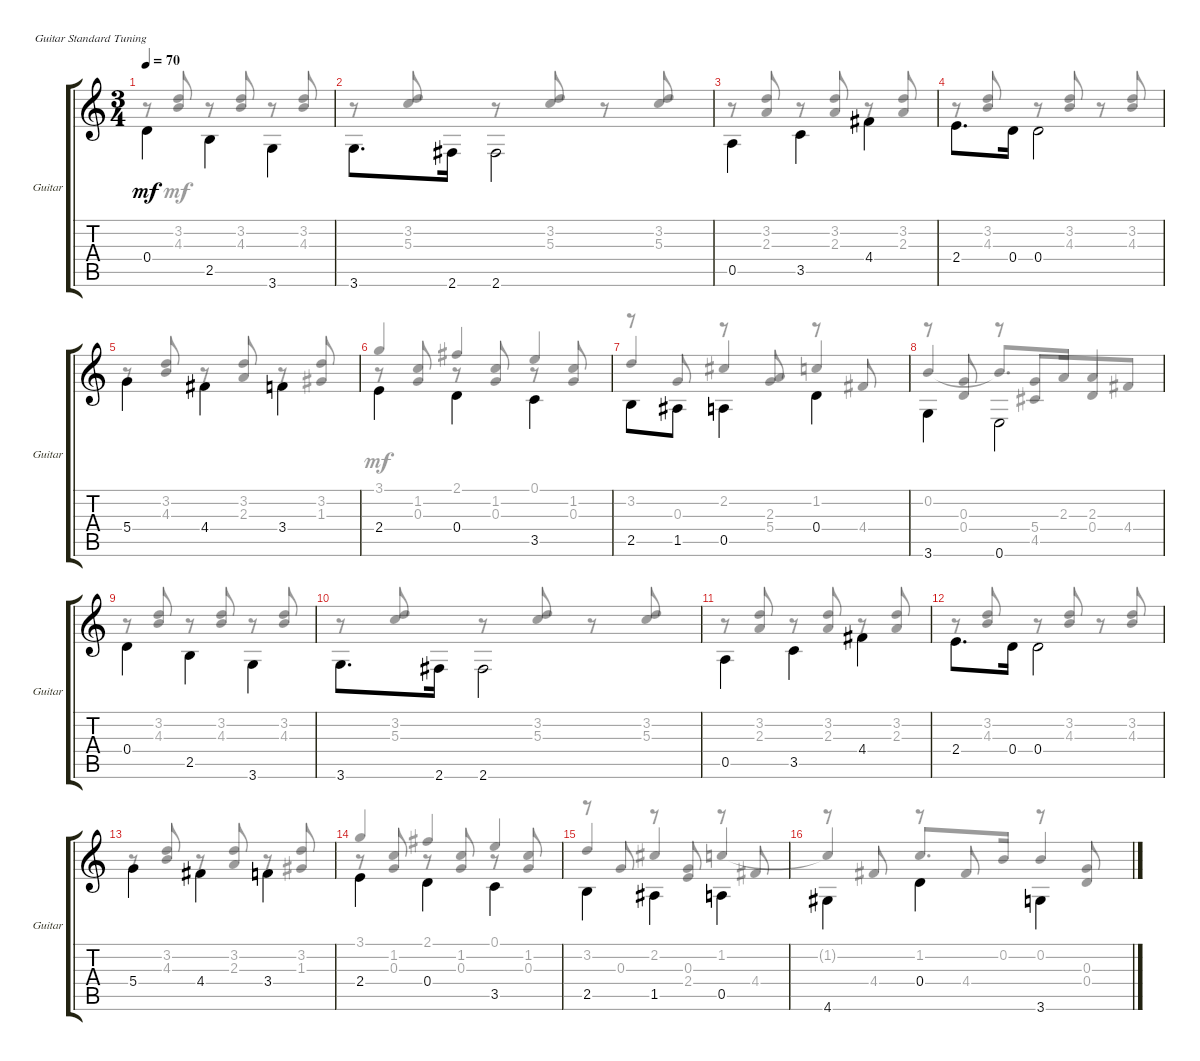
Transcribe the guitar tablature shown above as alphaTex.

\defaultSystemsLayout 4
\bracketExtendMode groupsimilarinstruments
\useSystemSignSeparator
\singleTrackTrackNamePolicy allsystems
\multiTrackTrackNamePolicy allsystems
\firstSystemTrackNameOrientation horizontal
\otherSystemsTrackNameOrientation horizontal
\track ("Guitar" "Guitar") {instrument acousticguitarsteel}
\staff {score tabs}
\tuning (E4 B3 G3 D3 A2 E2)
\voice
\ts (3 4)
\tempo 70
\clef g2
\scale
1.11728
\ks c
0.4.4{dy mf beam invert} 2.5.4{beam invert} 3.6.4{beam invert} |
\scale
0.960908 3.6.8{d beam invert} 2.6.16 2.6.2{beam invert} |
\scale
0.960908 0.5.4{beam invert} 3.5.4{beam invert} 4.4.4{beam invert} |
\scale
0.960908 2.4.8{d beam invert} 0.4.16 0.4.2{beam invert} |
\scale
1.11728 5.4.4{beam invert} 4.4.4{beam invert} 3.4.4{beam invert} |
\scale
0.960908 2.4.4{beam invert} 0.4.4{beam invert} 3.5.4{beam invert} |
\scale
0.960908 2.5.8{beam invert} 1.5.8 0.5.4{beam invert} 0.4.4{beam invert} |
\scale
0.960908 3.6.4{beam invert} 0.6.2{beam invert} |
\scale
1.11728 0.4.4{beam invert} 2.5.4{beam invert} 3.6.4{beam invert} |
\scale
0.960908 3.6.8{d beam invert} 2.6.16 2.6.2{beam invert} |
\scale
0.960908 0.5.4{beam invert} 3.5.4{beam invert} 4.4.4{beam invert} |
\scale
0.960908 2.4.8{d beam invert} 0.4.16 0.4.2{beam invert} |
\scale
1.11728 5.4.4{beam invert} 4.4.4{beam invert} 3.4.4{beam invert} |
\scale
0.960908 2.4.4{beam invert} 0.4.4{beam invert} 3.5.4{beam invert} |
\scale
0.960908 2.5.4{beam invert} 1.5.4{beam invert} 0.5.4{beam invert} |
\scale
0.960908 4.6.4{beam invert} 0.4.4{beam invert} 3.6.4{beam invert}
\voice
\clef g2
\ottava regular
\simile none
\scale
1.11728
\ks c
r.8{dy mf beam invert} (4.3 3.2).8{beam invert} r.8{beam invert} (3.2 4.3).8{beam invert} r.8{beam invert} (3.2 4.3).8{beam invert} |
\scale
0.960908 r.8{beam invert} (5.3 3.2).8{beam invert} r.8{beam invert} (3.2 5.3).8{beam invert} r.8{beam invert} (3.2 5.3).8{beam invert} |
\scale
0.960908 r.8{beam invert} (2.3 3.2).8{beam invert} r.8{beam invert} (3.2 2.3).8{beam invert} r.8{beam invert} (3.2 2.3).8{beam invert} |
\scale
0.960908 r.8{beam invert} (4.3 3.2).8{beam invert} r.8{beam invert} (3.2 4.3).8{beam invert} r.8{beam invert} (3.2 4.3).8{beam invert} |
\scale
1.11728 r.8{beam invert} (4.3 3.2).8{beam invert} r.8{beam invert} (3.2 2.3).8{beam invert} r.8{beam invert} (1.3 3.2).8{beam invert} |
\scale
0.960908 r.8{beam invert} (0.3 1.2).8{beam invert} r.8{beam invert} (1.2 0.3).8{beam invert} r.8{beam invert} (0.3 1.2).8{beam invert} |
\scale
0.960908 r.8{beam invert} 0.3.8{beam invert} r.8{beam invert} (2.3 5.4).8{beam invert} r.8{beam invert} 4.4.8{beam invert} |
\scale
0.960908 r.8{beam invert} (0.4 0.3).8{beam invert} r.8{beam invert} (4.5 5.4).8{beam invert beam merge} 0.4.8 4.4.8 |
\scale
1.11728 r.8{beam invert} (4.3 3.2).8{beam invert} r.8{beam invert} (3.2 4.3).8{beam invert} r.8{beam invert} (3.2 4.3).8{beam invert} |
\scale
0.960908 r.8{beam invert} (5.3 3.2).8{beam invert} r.8{beam invert} (3.2 5.3).8{beam invert} r.8{beam invert} (3.2 5.3).8{beam invert} |
\scale
0.960908 r.8{beam invert} (2.3 3.2).8{beam invert} r.8{beam invert} (3.2 2.3).8{beam invert} r.8{beam invert} (3.2 2.3).8{beam invert} |
\scale
0.960908 r.8{beam invert} (4.3 3.2).8{beam invert} r.8{beam invert} (3.2 4.3).8{beam invert} r.8{beam invert} (3.2 4.3).8{beam invert} |
\scale
1.11728 r.8{beam invert} (4.3 3.2).8{beam invert} r.8{beam invert} (3.2 2.3).8{beam invert} r.8{beam invert} (1.3 3.2).8{beam invert} |
\scale
0.960908 r.8{beam invert} (0.3 1.2).8{beam invert} r.8{beam invert} (1.2 0.3).8{beam invert} r.8{beam invert} (0.3 1.2).8{beam invert} |
\scale
0.960908 r.8{beam invert} 0.3.8{beam invert} r.8{beam invert} (2.4 0.3).8{beam invert} r.8{beam invert} 4.4.8{beam invert} |
\scale
0.960908 r.8{beam invert} 4.4.8{beam invert} r.8{beam invert} 4.4.8{beam invert} r.8{beam invert} (0.4 0.3).8{beam invert}
\voice
\clef g2
\ottava regular
\simile none
\scale
1.11728
\ks c
|
\scale
0.960908 |
\scale
0.960908 |
\scale
0.960908 |
\scale
1.11728 |
\scale
0.960908 3.1.4{beam invert} 2.1.4{beam invert} 0.1.4{beam invert} |
\scale
0.960908 3.2.4{beam invert} 2.2.4{beam invert} 1.2.4{beam invert} |
\scale
0.960908 0.2.4{beam invert} 0.2{t}.8{d beam invert} 2.3.16 2.3.4{beam invert} |
\scale
1.11728 |
\scale
0.960908 |
\scale
0.960908 |
\scale
0.960908 |
\scale
1.11728 |
\scale
0.960908 3.1.4{beam invert} 2.1.4{beam invert} 0.1.4{beam invert} |
\scale
0.960908 3.2.4{beam invert} 2.2.4{beam invert} 1.2.4{beam invert} |
\scale
0.960908 1.2{t}.4{beam invert} 1.2.8{d beam invert} 0.2.16 0.2.4{beam invert}
